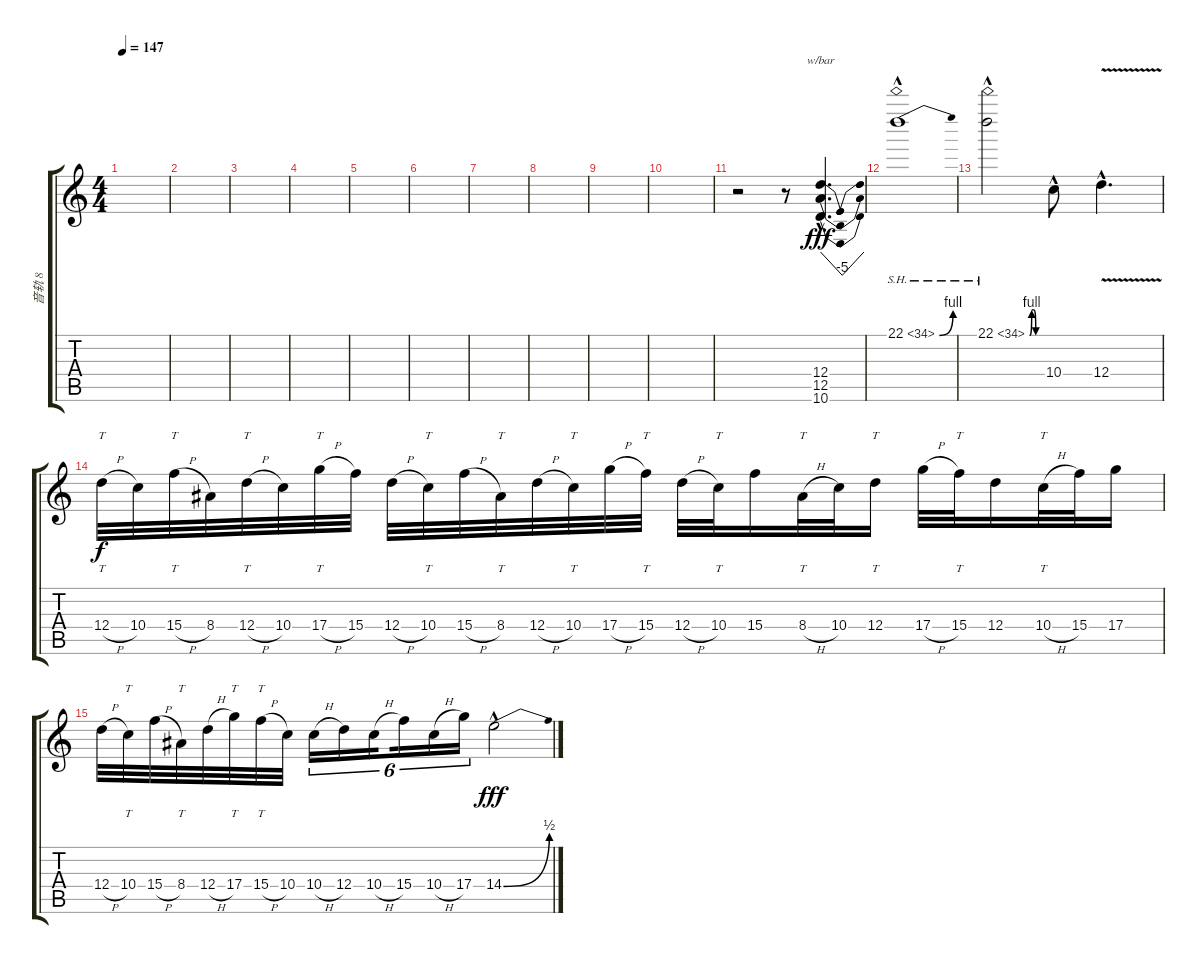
\track ("音轨 8" "音轨 8") {instrument distortionguitar}
\staff {score tabs}
\tuning (E4 B3 G3 D3 A2 E2) {hide}
\ts (4 4)
\tempo 147
\clef g2
\ks c
|
|
|
|
|
|
|
|
|
|
r.2 r.8 (12.4 12.5{hac} 10.6).4{d tbe (dip default 0 0 30 -20 60 0) dy fff} |
22.1{be (bend 0 0 60 4) sh 12 hac}.1 |
22.1{be (custom 0 0 10 4 20 4 30 0 60 0) sh 12 hac}.2 10.4{hac}.8 12.4{v hac}.4{d} |
12.4{h}.32{tt dy f} 10.4.32 15.4{h}.32{tt} 8.4.32 12.4{h}.32{tt} 10.4.32 17.4{h}.32{tt} 15.4.32 12.4{h}.32 10.4.32{tt} 15.4{h}.32 8.4.32{tt} 12.4{h}.32 10.4.32{tt} 17.4{h}.32 15.4.32{tt} 12.4{h}.32 10.4.32{tt} 15.4.16 8.4{h}.32{tt} 10.4.32 12.4.16{tt} 17.4{h}.32 15.4.32{tt} 12.4.16 10.4{h}.32{tt} 15.4.32 17.4.16 |
12.4{h}.32 10.4.32{tt} 15.4{h}.32 8.4.32{tt} 12.4{h}.32 17.4.32{tt} 15.4{h}.32{tt} 10.4.32 10.4{h}.16{tu (6 4)} 12.4.16{tu (6 4)} 10.4{h}.16{tu (6 4) beam splitsecondary} 15.4.16{tu (6 4)} 10.4{h}.16{tu (6 4)} 17.4.16{tu (6 4)} 14.4{be (bend 0 0 60 2) hac}.2{dy fff}
